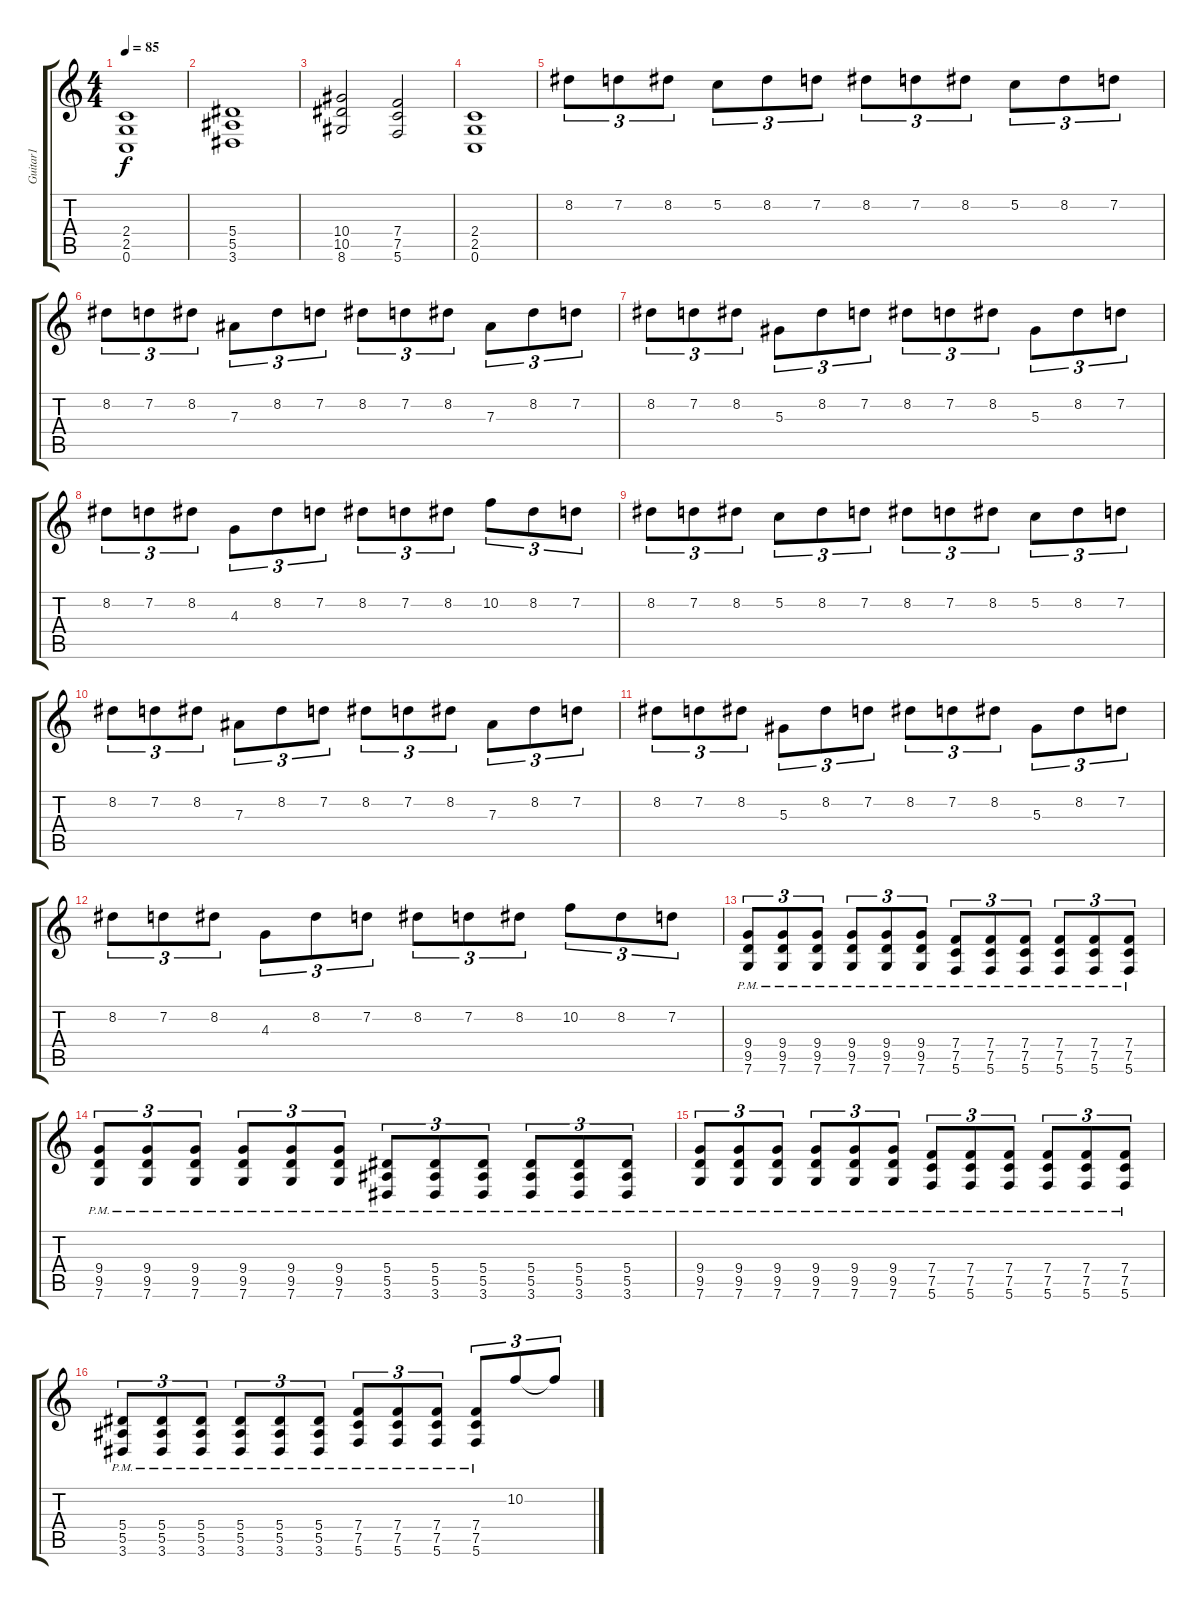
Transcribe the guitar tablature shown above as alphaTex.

\track ("Guitar1" "Guitar1") {instrument distortionguitar}
\staff {score tabs}
\tuning (C4 G3 Eb3 Bb2 F2 C2) {hide}
\ts (4 4)
\tempo 85
\clef g2
\ks c
(2.4 2.5 0.6).1{dy f} |
(5.4 5.5 3.6).1 |
(10.4 10.5 8.6).2 (7.4 7.5 5.6).2 |
(2.4 2.5 0.6).1 |
8.2.8{tu (3 2)} 7.2.8{tu (3 2)} 8.2.8{tu (3 2)} 5.2.8{tu (3 2)} 8.2.8{tu (3 2)} 7.2.8{tu (3 2)} 8.2.8{tu (3 2)} 7.2.8{tu (3 2)} 8.2.8{tu (3 2)} 5.2.8{tu (3 2)} 8.2.8{tu (3 2)} 7.2.8{tu (3 2)} |
8.2.8{tu (3 2)} 7.2.8{tu (3 2)} 8.2.8{tu (3 2)} 7.3.8{tu (3 2)} 8.2.8{tu (3 2)} 7.2.8{tu (3 2)} 8.2.8{tu (3 2)} 7.2.8{tu (3 2)} 8.2.8{tu (3 2)} 7.3.8{tu (3 2)} 8.2.8{tu (3 2)} 7.2.8{tu (3 2)} |
8.2.8{tu (3 2)} 7.2.8{tu (3 2)} 8.2.8{tu (3 2)} 5.3.8{tu (3 2)} 8.2.8{tu (3 2)} 7.2.8{tu (3 2)} 8.2.8{tu (3 2)} 7.2.8{tu (3 2)} 8.2.8{tu (3 2)} 5.3.8{tu (3 2)} 8.2.8{tu (3 2)} 7.2.8{tu (3 2)} |
8.2.8{tu (3 2)} 7.2.8{tu (3 2)} 8.2.8{tu (3 2)} 4.3.8{tu (3 2)} 8.2.8{tu (3 2)} 7.2.8{tu (3 2)} 8.2.8{tu (3 2)} 7.2.8{tu (3 2)} 8.2.8{tu (3 2)} 10.2.8{tu (3 2)} 8.2.8{tu (3 2)} 7.2.8{tu (3 2)} |
8.2.8{tu (3 2)} 7.2.8{tu (3 2)} 8.2.8{tu (3 2)} 5.2.8{tu (3 2)} 8.2.8{tu (3 2)} 7.2.8{tu (3 2)} 8.2.8{tu (3 2)} 7.2.8{tu (3 2)} 8.2.8{tu (3 2)} 5.2.8{tu (3 2)} 8.2.8{tu (3 2)} 7.2.8{tu (3 2)} |
8.2.8{tu (3 2)} 7.2.8{tu (3 2)} 8.2.8{tu (3 2)} 7.3.8{tu (3 2)} 8.2.8{tu (3 2)} 7.2.8{tu (3 2)} 8.2.8{tu (3 2)} 7.2.8{tu (3 2)} 8.2.8{tu (3 2)} 7.3.8{tu (3 2)} 8.2.8{tu (3 2)} 7.2.8{tu (3 2)} |
8.2.8{tu (3 2)} 7.2.8{tu (3 2)} 8.2.8{tu (3 2)} 5.3.8{tu (3 2)} 8.2.8{tu (3 2)} 7.2.8{tu (3 2)} 8.2.8{tu (3 2)} 7.2.8{tu (3 2)} 8.2.8{tu (3 2)} 5.3.8{tu (3 2)} 8.2.8{tu (3 2)} 7.2.8{tu (3 2)} |
8.2.8{tu (3 2)} 7.2.8{tu (3 2)} 8.2.8{tu (3 2)} 4.3.8{tu (3 2)} 8.2.8{tu (3 2)} 7.2.8{tu (3 2)} 8.2.8{tu (3 2)} 7.2.8{tu (3 2)} 8.2.8{tu (3 2)} 10.2.8{tu (3 2)} 8.2.8{tu (3 2)} 7.2.8{tu (3 2)} |
(9.4{pm} 9.5{pm} 7.6{pm}).8{tu (3 2)} (9.4{pm} 9.5{pm} 7.6{pm}).8{tu (3 2)} (9.4{pm} 9.5{pm} 7.6{pm}).8{tu (3 2)} (9.4{pm} 9.5{pm} 7.6{pm}).8{tu (3 2)} (9.4{pm} 9.5{pm} 7.6{pm}).8{tu (3 2)} (9.4{pm} 9.5{pm} 7.6{pm}).8{tu (3 2)} (7.4{pm} 7.5{pm} 5.6{pm}).8{tu (3 2)} (7.4{pm} 7.5{pm} 5.6{pm}).8{tu (3 2)} (7.4{pm} 7.5{pm} 5.6{pm}).8{tu (3 2)} (7.4{pm} 7.5{pm} 5.6{pm}).8{tu (3 2)} (7.4{pm} 7.5{pm} 5.6{pm}).8{tu (3 2)} (7.4{pm} 7.5{pm} 5.6{pm}).8{tu (3 2)} |
(9.4{pm} 9.5{pm} 7.6{pm}).8{tu (3 2)} (9.4{pm} 9.5{pm} 7.6{pm}).8{tu (3 2)} (9.4{pm} 9.5{pm} 7.6{pm}).8{tu (3 2)} (9.4{pm} 9.5{pm} 7.6{pm}).8{tu (3 2)} (9.4{pm} 9.5{pm} 7.6{pm}).8{tu (3 2)} (9.4{pm} 9.5{pm} 7.6{pm}).8{tu (3 2)} (5.4{pm} 5.5{pm} 3.6{pm}).8{tu (3 2)} (5.4{pm} 5.5{pm} 3.6{pm}).8{tu (3 2)} (5.4{pm} 5.5{pm} 3.6{pm}).8{tu (3 2)} (5.4{pm} 5.5{pm} 3.6{pm}).8{tu (3 2)} (5.4{pm} 5.5{pm} 3.6{pm}).8{tu (3 2)} (5.4{pm} 5.5{pm} 3.6{pm}).8{tu (3 2)} |
(9.4{pm} 9.5{pm} 7.6{pm}).8{tu (3 2)} (9.4{pm} 9.5{pm} 7.6{pm}).8{tu (3 2)} (9.4{pm} 9.5{pm} 7.6{pm}).8{tu (3 2)} (9.4{pm} 9.5{pm} 7.6{pm}).8{tu (3 2)} (9.4{pm} 9.5{pm} 7.6{pm}).8{tu (3 2)} (9.4{pm} 9.5{pm} 7.6{pm}).8{tu (3 2)} (7.4{pm} 7.5{pm} 5.6{pm}).8{tu (3 2)} (7.4{pm} 7.5{pm} 5.6{pm}).8{tu (3 2)} (7.4{pm} 7.5{pm} 5.6{pm}).8{tu (3 2)} (7.4{pm} 7.5{pm} 5.6{pm}).8{tu (3 2)} (7.4{pm} 7.5{pm} 5.6{pm}).8{tu (3 2)} (7.4{pm} 7.5{pm} 5.6{pm}).8{tu (3 2)} |
(5.4{pm} 5.5{pm} 3.6{pm}).8{tu (3 2)} (5.4{pm} 5.5{pm} 3.6{pm}).8{tu (3 2)} (5.4{pm} 5.5{pm} 3.6{pm}).8{tu (3 2)} (5.4{pm} 5.5{pm} 3.6{pm}).8{tu (3 2)} (5.4{pm} 5.5{pm} 3.6{pm}).8{tu (3 2)} (5.4{pm} 5.5{pm} 3.6{pm}).8{tu (3 2)} (7.4{pm} 7.5{pm} 5.6{pm}).8{tu (3 2)} (7.4{pm} 7.5{pm} 5.6{pm}).8{tu (3 2)} (7.4{pm} 7.5{pm} 5.6{pm}).8{tu (3 2)} (7.4{pm} 7.5 5.6{pm}).8{tu (3 2)} 10.2.8{tu (3 2)} 10.2{t}.8{tu (3 2)}
